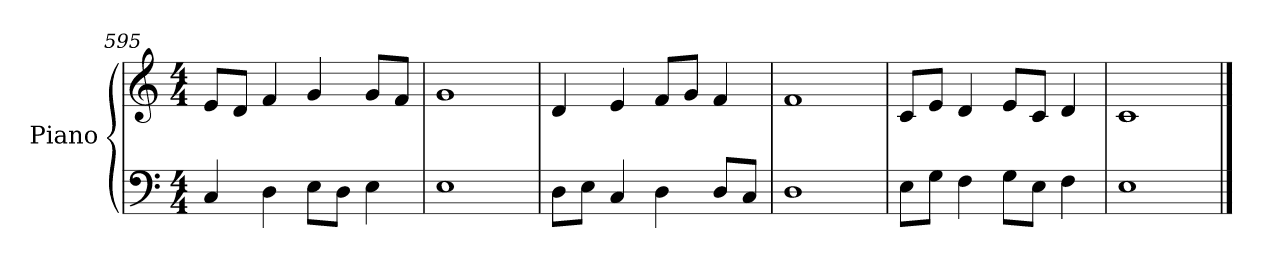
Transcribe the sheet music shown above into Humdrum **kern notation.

**kern	**kern
*part1	*part1
*staff2	*staff1
*I"Piano	*
*I'Pno	*
!!LO:LB:g=z
*clefF4	*clefG2
*k[]	*k[]
*M4/4	*M4/4
=595	=595
4C/	8e/L
.	8d/J
4D\	4f/
8E\L	4g/
8D\J	.
4E\	8g/L
.	8f/J
=596	=596
1E	1g
=597	=597
8D\L	4d/
8E\J	.
4C/	4e/
4D\	8f/L
.	8g/J
8D/L	4f/
8C/J	.
=598	=598
1D	1f
=599	=599
8E\L	8c/L
8G\J	8e/J
4F\	4d/
8G\L	8e/L
8E\J	8c/J
4F\	4d/
=600	=600
1E	1c
==	==
*-	*-
